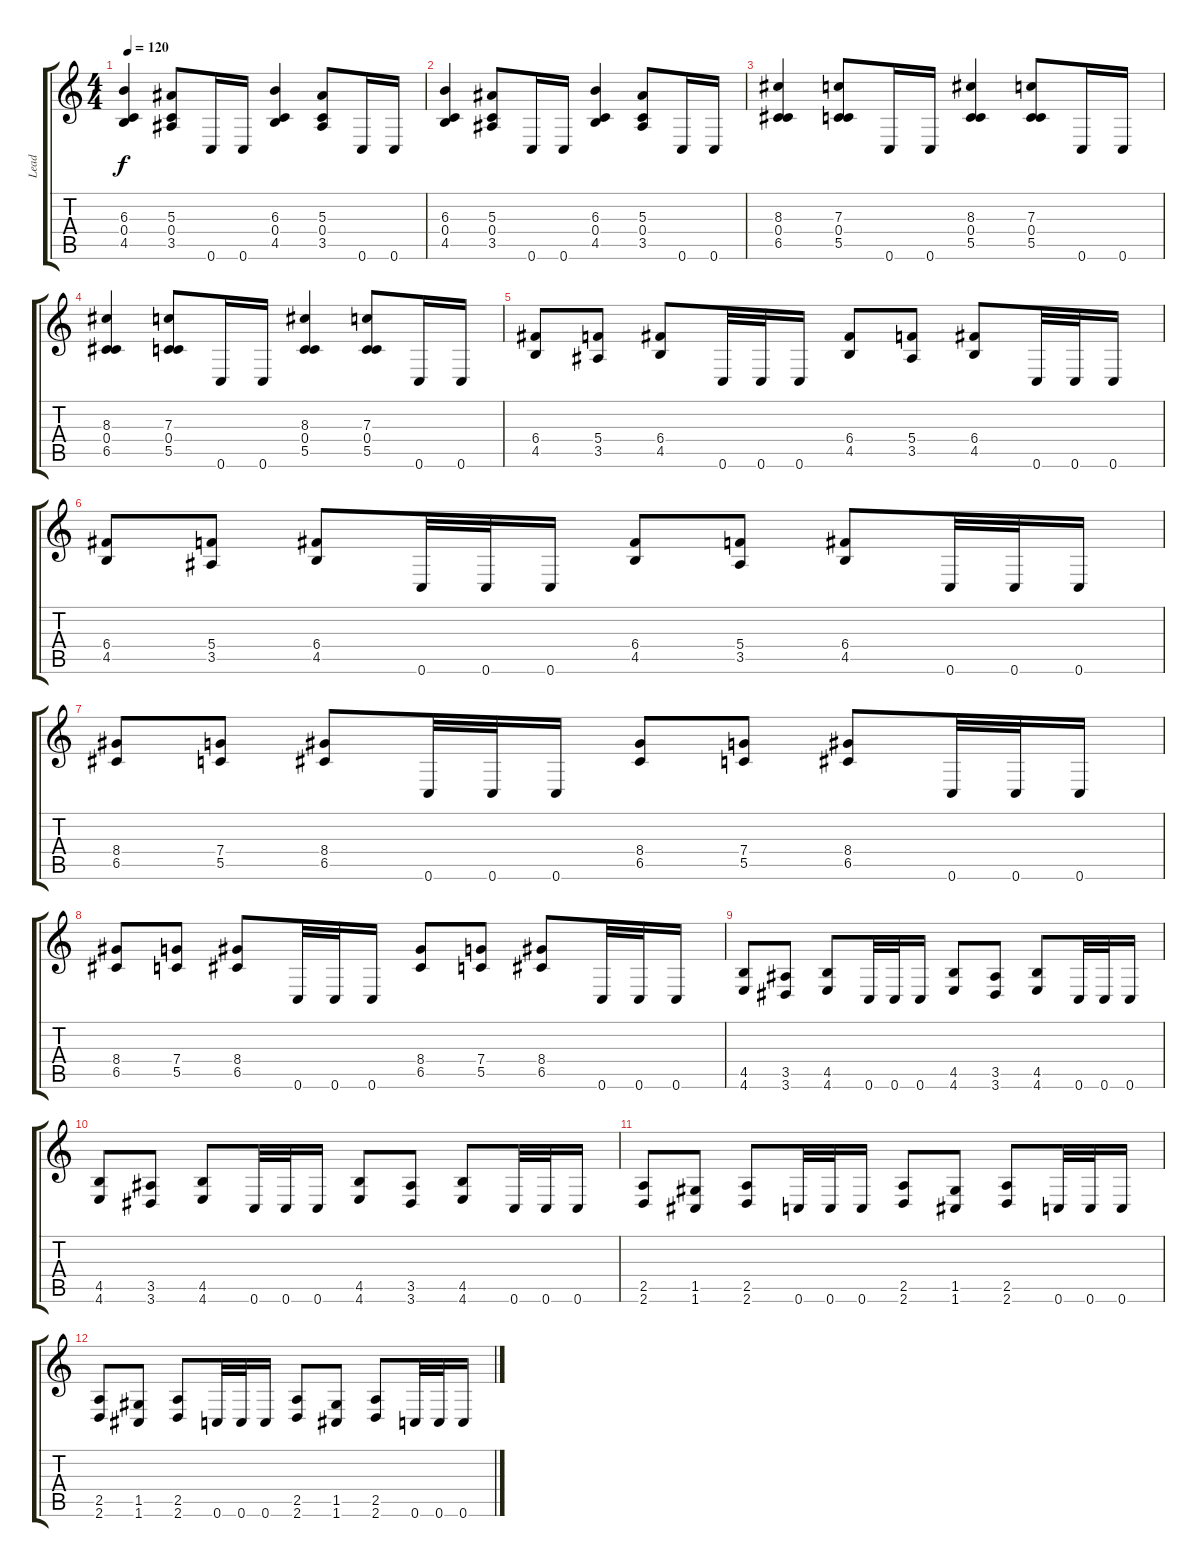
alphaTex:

\track ("Lead" "Lead") {instrument distortionguitar}
\staff {score tabs}
\tuning (D4 A3 F3 C3 G2 C2) {hide}
\ts (4 4)
\tempo 120
\clef g2
\ks c
(6.3 0.4 4.5).4{dy f} (5.3 0.4 3.5).8 0.6.16 0.6.16 (6.3 0.4 4.5).4 (5.3 0.4 3.5).8 0.6.16 0.6.16 |
(6.3 0.4 4.5).4 (5.3 0.4 3.5).8 0.6.16 0.6.16 (6.3 0.4 4.5).4 (5.3 0.4 3.5).8 0.6.16 0.6.16 |
(8.3 0.4 6.5).4 (7.3 0.4 5.5).8 0.6.16 0.6.16 (8.3 0.4 5.5).4 (7.3 0.4 5.5).8 0.6.16 0.6.16 |
(8.3 0.4 6.5).4 (7.3 0.4 5.5).8 0.6.16 0.6.16 (8.3 0.4 5.5).4 (7.3 0.4 5.5).8 0.6.16 0.6.16 |
(6.4 4.5).8 (5.4 3.5).8 (6.4 4.5).8 0.6.32 0.6.32 0.6.16 (6.4 4.5).8 (5.4 3.5).8 (6.4 4.5).8 0.6.32 0.6.32 0.6.16 |
(6.4 4.5).8 (5.4 3.5).8 (6.4 4.5).8 0.6.32 0.6.32 0.6.16 (6.4 4.5).8 (5.4 3.5).8 (6.4 4.5).8 0.6.32 0.6.32 0.6.16 |
(8.4 6.5).8 (7.4 5.5).8 (8.4 6.5).8 0.6.32 0.6.32 0.6.16 (8.4 6.5).8 (7.4 5.5).8 (8.4 6.5).8 0.6.32 0.6.32 0.6.16 |
(8.4 6.5).8 (7.4 5.5).8 (8.4 6.5).8 0.6.32 0.6.32 0.6.16 (8.4 6.5).8 (7.4 5.5).8 (8.4 6.5).8 0.6.32 0.6.32 0.6.16 |
(4.5 4.6).8 (3.5 3.6).8 (4.5 4.6).8 0.6.32 0.6.32 0.6.16 (4.5 4.6).8 (3.5 3.6).8 (4.5 4.6).8 0.6.32 0.6.32 0.6.16 |
(4.5 4.6).8 (3.5 3.6).8 (4.5 4.6).8 0.6.32 0.6.32 0.6.16 (4.5 4.6).8 (3.5 3.6).8 (4.5 4.6).8 0.6.32 0.6.32 0.6.16 |
(2.5 2.6).8 (1.5 1.6).8 (2.5 2.6).8 0.6.32 0.6.32 0.6.16 (2.5 2.6).8 (1.5 1.6).8 (2.5 2.6).8 0.6.32 0.6.32 0.6.16 |
(2.5 2.6).8 (1.5 1.6).8 (2.5 2.6).8 0.6.32 0.6.32 0.6.16 (2.5 2.6).8 (1.5 1.6).8 (2.5 2.6).8 0.6.32 0.6.32 0.6.16
